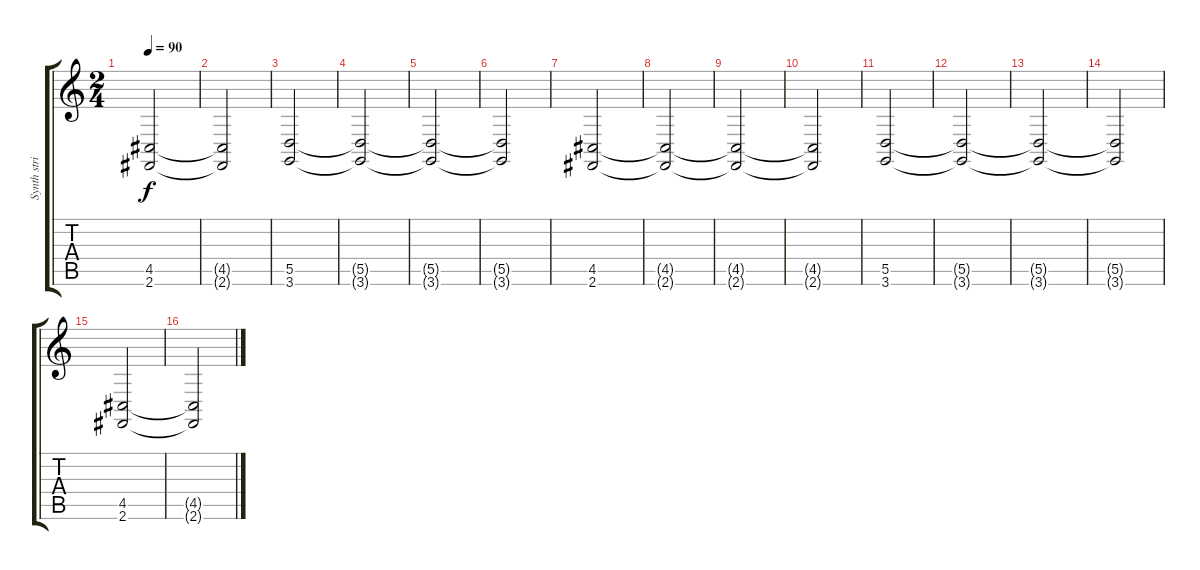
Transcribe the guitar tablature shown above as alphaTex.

\track ("Synth string" "Synth stri") {instrument synthstrings1}
\staff {score tabs}
\tuning (E4 B3 G3 D3 A2 E2) {hide}
\ts (2 4)
\tempo 90
\clef g2
\ks c
(4.5{t} 2.6{t}).2{dy f} |
(4.5{t} 2.6{t}).2 |
(5.5 3.6).2 |
(5.5{t} 3.6{t}).2 |
(5.5{t} 3.6{t}).2 |
(5.5{t} 3.6{t}).2 |
(4.5 2.6).2 |
(4.5{t} 2.6{t}).2 |
(4.5{t} 2.6{t}).2 |
(4.5{t} 2.6{t}).2 |
(5.5 3.6).2 |
(5.5{t} 3.6{t}).2 |
(5.5{t} 3.6{t}).2 |
(5.5{t} 3.6{t}).2 |
(4.5 2.6).2 |
(4.5{t} 2.6{t}).2
